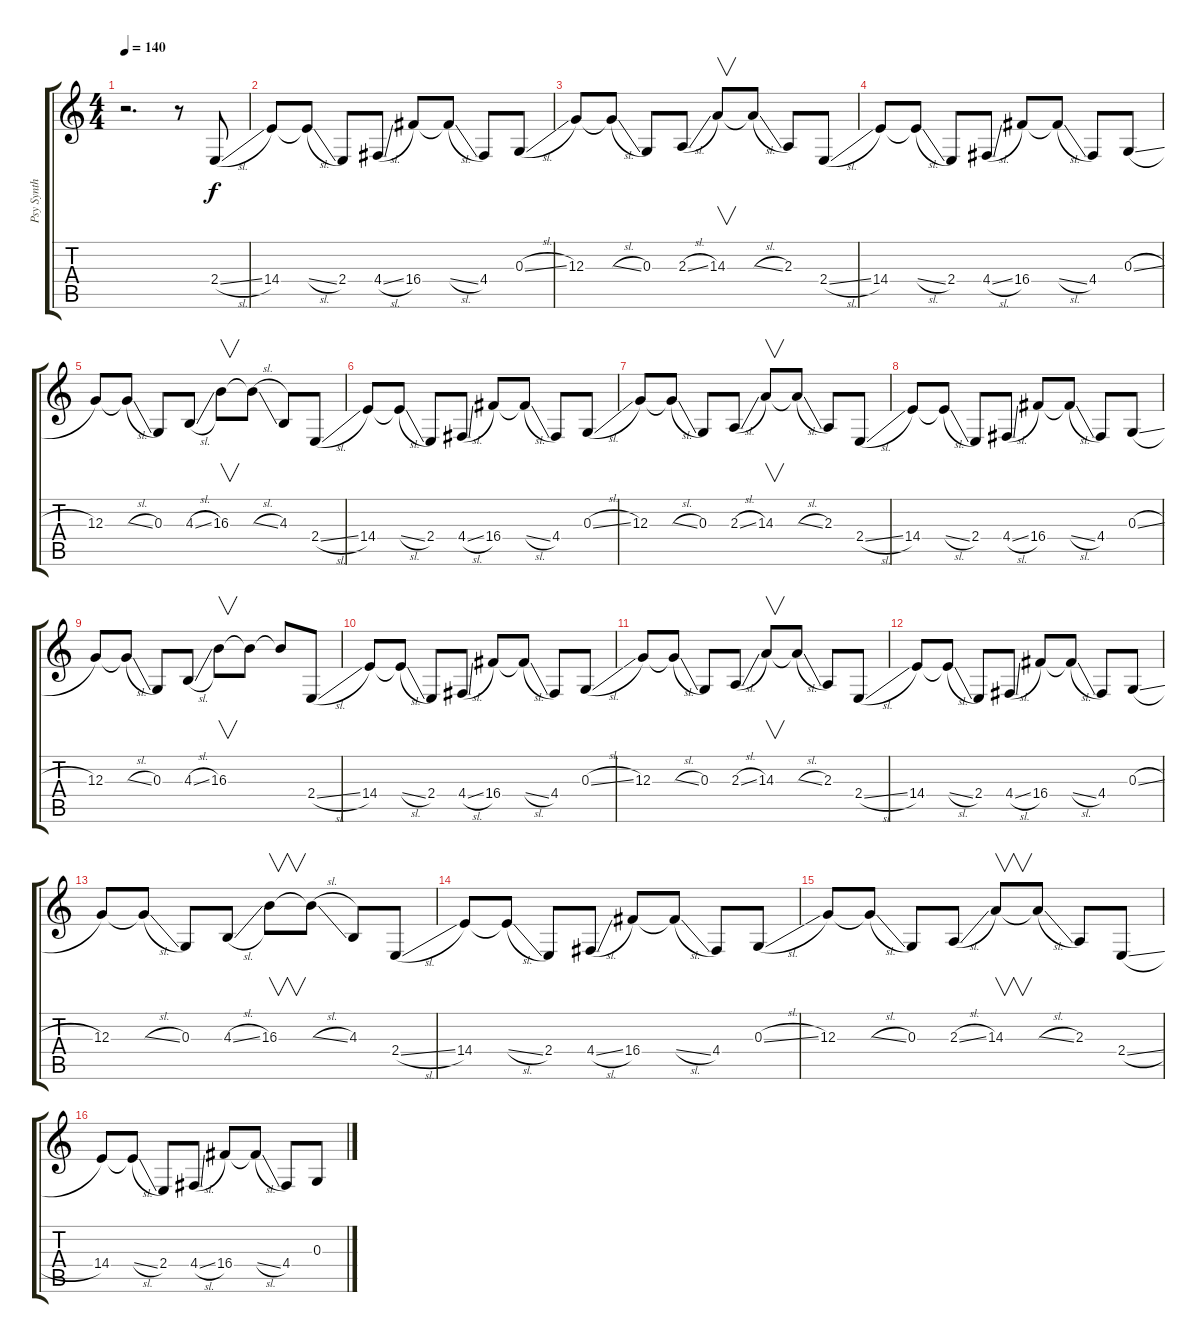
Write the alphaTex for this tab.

\track ("Psy Synth" "Psy Synth") {instrument fx8scifi}
\staff {score tabs}
\tuning (E4 B3 G3 D3 A2 E2) {hide}
\ts (4 4)
\tempo 140
\clef g2
\ks c
r.2{d dy f} r.8 2.4{sl}.8 |
14.4.8 14.4{sl t}.8 2.4.8 4.4{sl}.8 16.4.8 16.4{sl t}.8 4.4.8 0.3{sl}.8 |
12.3.8 12.3{sl t}.8 0.3.8 2.3{sl}.8 14.3.8{v} 14.3{sl t}.8 2.3.8 2.4{sl}.8 |
14.4.8 14.4{sl t}.8 2.4.8 4.4{sl}.8 16.4.8 16.4{sl t}.8 4.4.8 0.3{sl}.8 |
12.3.8 12.3{sl t}.8 0.3.8 4.3{sl}.8 16.3.8{v} 16.3{sl t}.8 4.3.8 2.4{sl}.8 |
14.4.8 14.4{sl t}.8 2.4.8 4.4{sl}.8 16.4.8 16.4{sl t}.8 4.4.8 0.3{sl}.8 |
12.3.8 12.3{sl t}.8 0.3.8 2.3{sl}.8 14.3.8{v} 14.3{sl t}.8 2.3.8 2.4{sl}.8 |
14.4.8 14.4{sl t}.8 2.4.8 4.4{sl}.8 16.4.8 16.4{sl t}.8 4.4.8 0.3{sl}.8 |
12.3.8 12.3{sl t}.8 0.3.8 4.3{sl}.8 16.3.8{v} 16.3{t}.8 16.3{t}.8 2.4{sl}.8 |
14.4.8 14.4{sl t}.8 2.4.8 4.4{sl}.8 16.4.8 16.4{sl t}.8 4.4.8 0.3{sl}.8 |
12.3.8 12.3{sl t}.8 0.3.8 2.3{sl}.8 14.3.8{v} 14.3{sl t}.8 2.3.8 2.4{sl}.8 |
14.4.8 14.4{sl t}.8 2.4.8 4.4{sl}.8 16.4.8 16.4{sl t}.8 4.4.8 0.3{sl}.8 |
12.3.8 12.3{sl t}.8 0.3.8 4.3{sl}.8 16.3.8{v} 16.3{sl t}.8 4.3.8 2.4{sl}.8 |
14.4.8 14.4{sl t}.8 2.4.8 4.4{sl}.8 16.4.8 16.4{sl t}.8 4.4.8 0.3{sl}.8 |
12.3.8 12.3{sl t}.8 0.3.8 2.3{sl}.8 14.3.8{v} 14.3{sl t}.8 2.3.8 2.4{sl}.8 |
14.4.8 14.4{sl t}.8 2.4.8 4.4{sl}.8 16.4.8 16.4{sl t}.8 4.4.8 0.3{sl}.8
